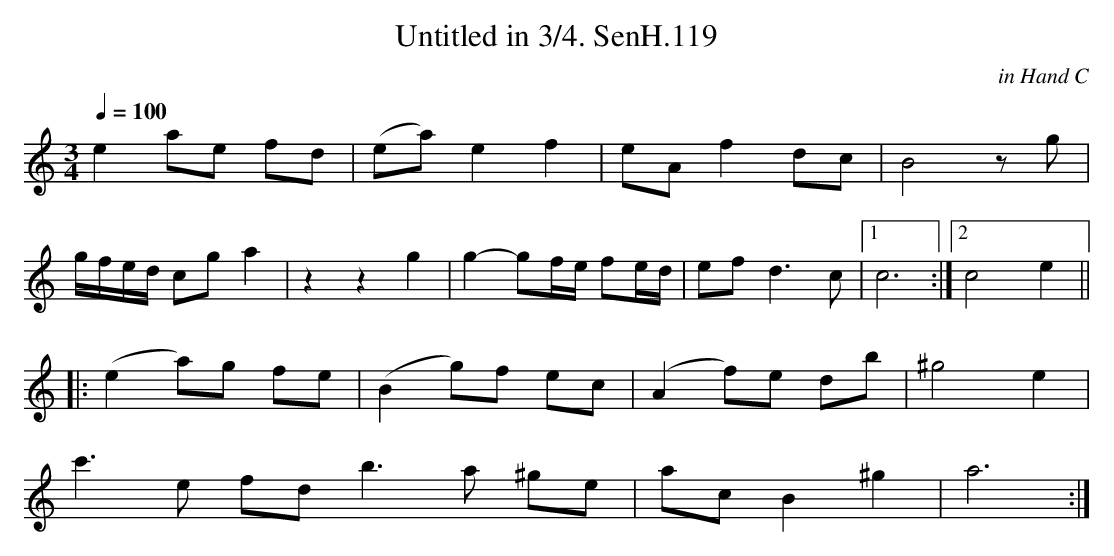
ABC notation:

X:1
T:Untitled in 3/4. SenH.119
C:in Hand C
Q:1/4=100
M:3/4
L:1/8
K:C
e2 ae fd | (ea)e2 f2 | eA f2dc | B4 zg |
g/f/e/d/ cg a2 | z2z2g2 | g2-gf/e/ fe/d/ | efd3c |1 c6 :|2 c4e2||
|:(e2a)g fe | (B2g)f ec | (A2f)e db | ^g4e2 |
c'3e fd b3a ^ge | ac B2^g2 | a6 :|
